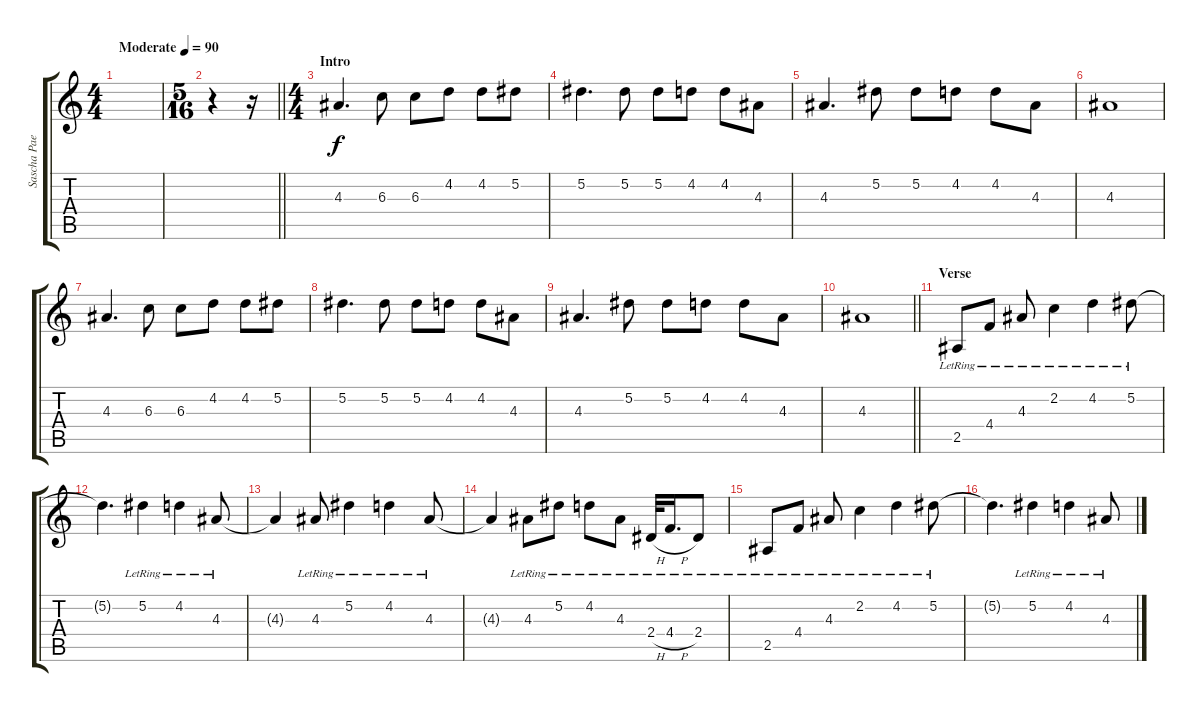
\track ("Sascha Paeth (Lead Guitar)" "Sascha Pae") {instrument distortionguitar}
\staff {score tabs}
\tuning (Eb4 Bb3 Gb3 Db3 Ab2 Eb2) {hide}
\ts (4 4)
\tempo (90 "Moderate")
\clef g2
\ks c
|
\ts (5 16)
\barLineRight lightlight
r.4 r.16 |
\ts (4 4)
\section ("" "Intro")
4.3.4{d} 6.3.8 6.3.8 4.2.8 4.2.8 5.2.8 |
5.2.4{d} 5.2.8 5.2.8 4.2.8 4.2.8 4.3.8 |
4.3.4{d} 5.2.8 5.2.8 4.2.8 4.2.8 4.3.8 |
4.3.1 |
4.3.4{d} 6.3.8 6.3.8 4.2.8 4.2.8 5.2.8 |
5.2.4{d} 5.2.8 5.2.8 4.2.8 4.2.8 4.3.8 |
4.3.4{d} 5.2.8 5.2.8 4.2.8 4.2.8 4.3.8 |
\barLineRight lightlight
4.3.1 |
\section ("" "Verse")
2.5{lr}.8{volume 12 instrument electricguitarjazz} 4.4{lr}.8 4.3{lr}.8 2.2{lr}.4 4.2{lr}.4 5.2{lr}.8 |
5.2{t}.4{d} 5.2{lr}.4 4.2{lr}.4 4.3{lr}.8 |
4.3{t}.4 4.3{lr}.8 5.2{lr}.4 4.2{lr}.4 4.3{lr}.8 |
4.3{t}.4 4.3{lr}.8 5.2{lr}.8 4.2{lr}.8 4.3{lr}.8 2.4{h lr}.32 4.4{h lr}.16{d} 2.4{lr}.8 |
2.5{lr}.8 4.4{lr}.8 4.3{lr}.8 2.2{lr}.4 4.2{lr}.4 5.2{lr}.8 |
5.2{t}.4{d} 5.2{lr}.4 4.2{lr}.4 4.3{lr}.8
